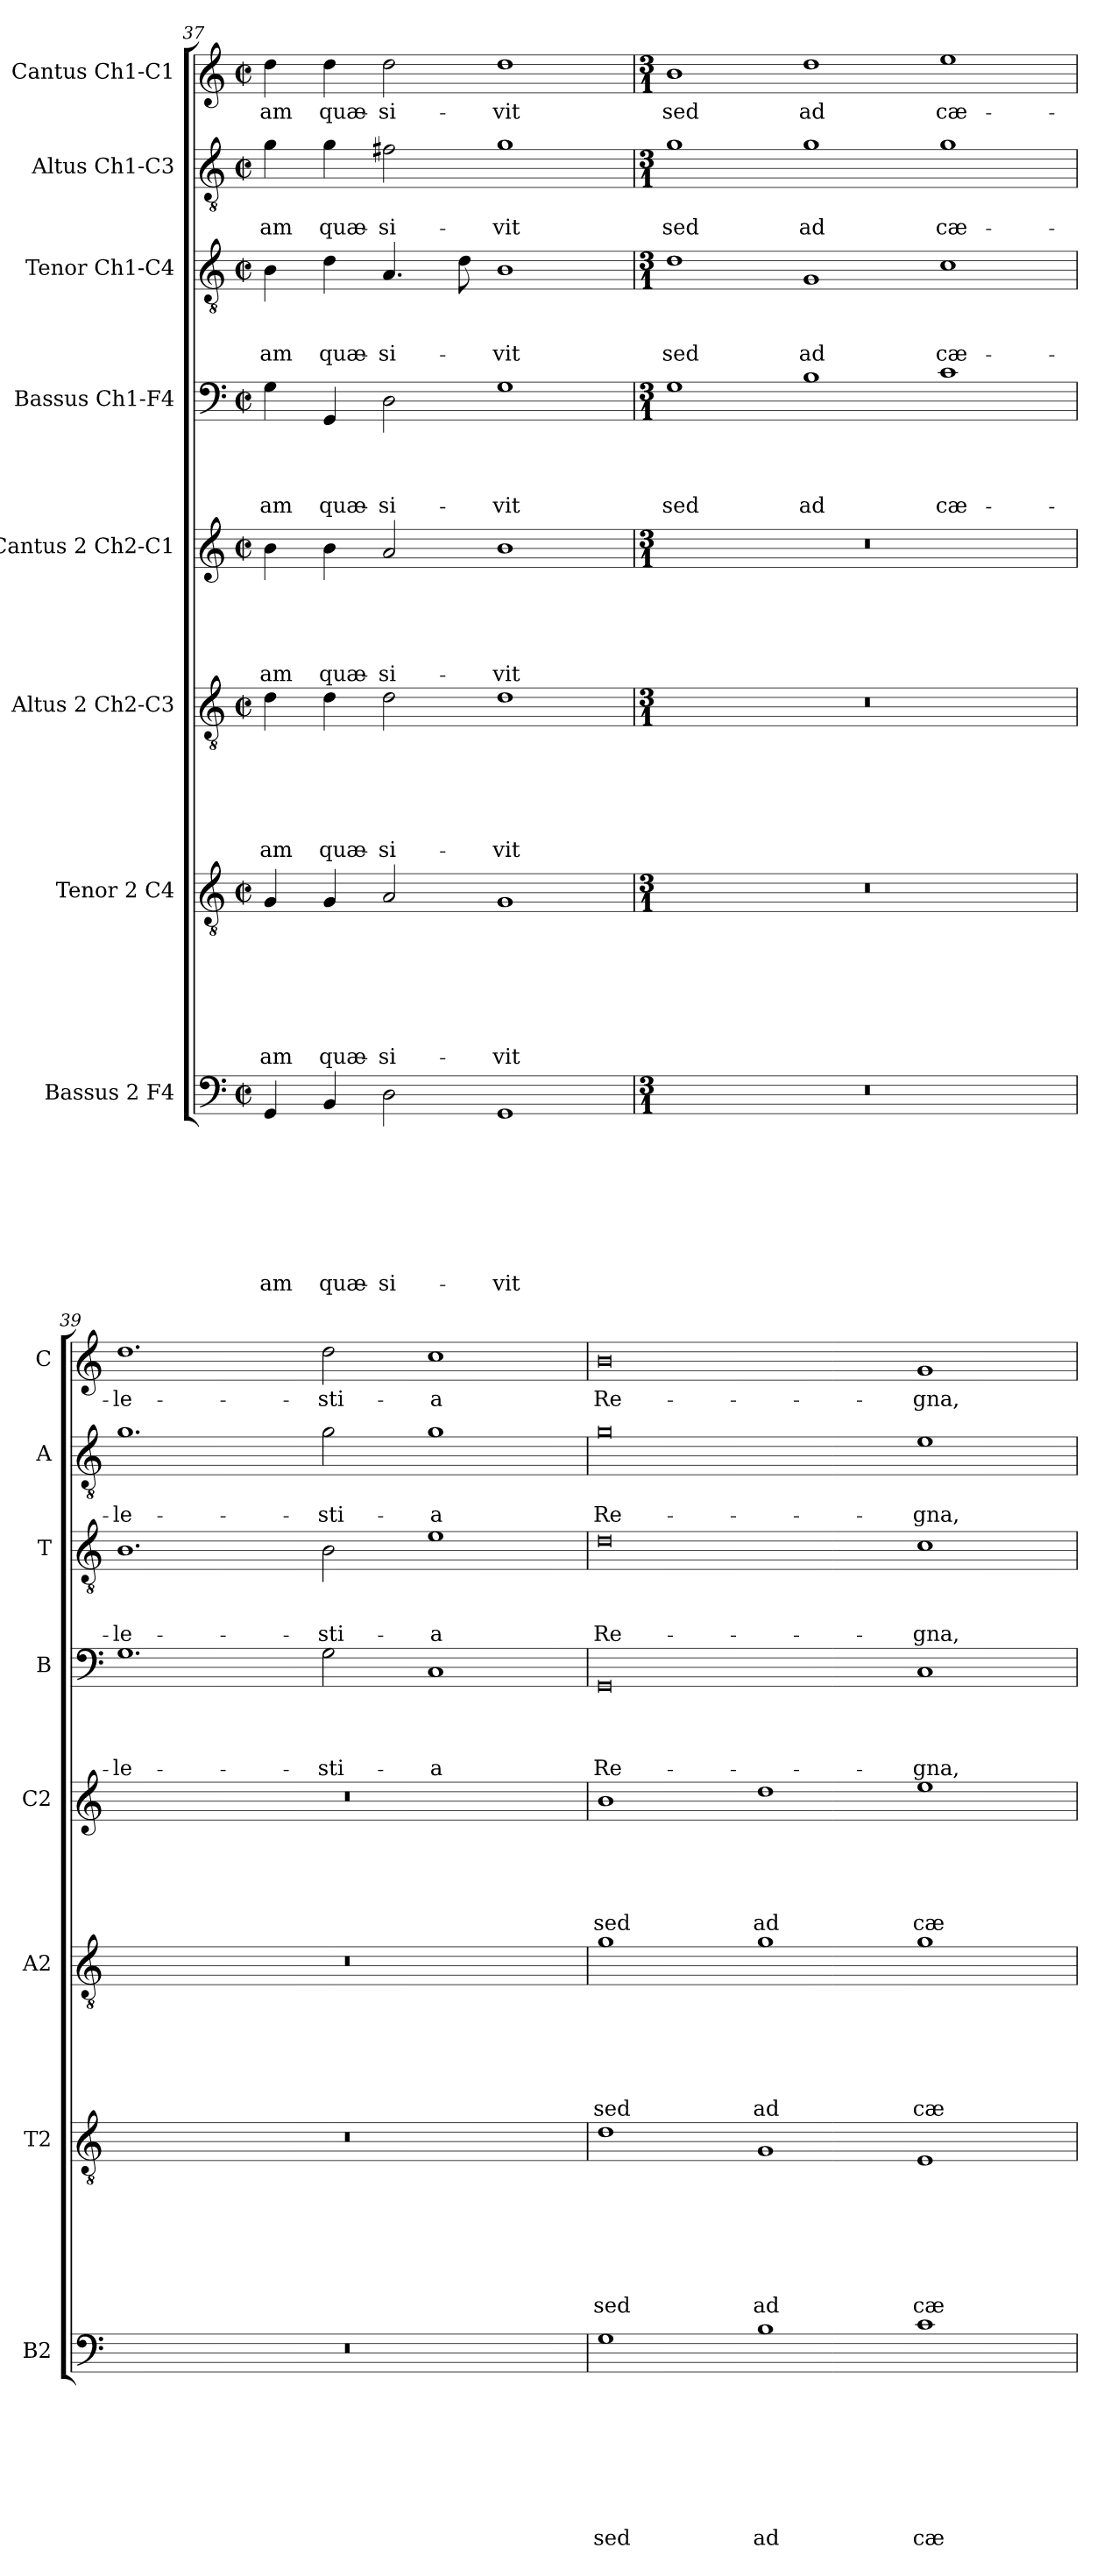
**kern	**text	**text	**text	**text	**text	**text	**text	**text	**kern	**text	**text	**text	**text	**text	**text	**text	**kern	**text	**text	**text	**text	**text	**text	**kern	**text	**text	**text	**text	**text	**kern	**text	**text	**text	**text	**kern	**text	**text	**text	**kern	**text	**text	**kern	**text
*part8	*part8	*part8	*part8	*part8	*part8	*part8	*part8	*part8	*part7	*part7	*part7	*part7	*part7	*part7	*part7	*part7	*part6	*part6	*part6	*part6	*part6	*part6	*part6	*part5	*part5	*part5	*part5	*part5	*part5	*part4	*part4	*part4	*part4	*part4	*part3	*part3	*part3	*part3	*part2	*part2	*part2	*part1	*part1
*staff8	*staff8	*staff8	*staff8	*staff8	*staff8	*staff8	*staff8	*staff8	*staff7	*staff7	*staff7	*staff7	*staff7	*staff7	*staff7	*staff7	*staff6	*staff6	*staff6	*staff6	*staff6	*staff6	*staff6	*staff5	*staff5	*staff5	*staff5	*staff5	*staff5	*staff4	*staff4	*staff4	*staff4	*staff4	*staff3	*staff3	*staff3	*staff3	*staff2	*staff2	*staff2	*staff1	*staff1
*I"Bassus 2 F4	*	*	*	*	*	*	*	*	*I"Tenor 2 C4	*	*	*	*	*	*	*	*I"Altus 2 Ch2-C3	*	*	*	*	*	*	*I"Cantus 2 Ch2-C1	*	*	*	*	*	*I"Bassus  Ch1-F4	*	*	*	*	*I"Tenor Ch1-C4	*	*	*	*I"Altus  Ch1-C3	*	*	*I"Cantus Ch1-C1	*
*I'B2	*	*	*	*	*	*	*	*	*I'T2	*	*	*	*	*	*	*	*I'A2	*	*	*	*	*	*	*I'C2	*	*	*	*	*	*I'B	*	*	*	*	*I'T	*	*	*	*I'A	*	*	*I'C	*
*clefF4	*	*	*	*	*	*	*	*	*clefGv2	*	*	*	*	*	*	*	*clefGv2	*	*	*	*	*	*	*clefG2	*	*	*	*	*	*clefF4	*	*	*	*	*clefGv2	*	*	*	*clefGv2	*	*	*clefG2	*
*k[]	*	*	*	*	*	*	*	*	*k[]	*	*	*	*	*	*	*	*k[]	*	*	*	*	*	*	*k[]	*	*	*	*	*	*k[]	*	*	*	*	*k[]	*	*	*	*k[]	*	*	*k[]	*
*C:	*	*	*	*	*	*	*	*	*C:	*	*	*	*	*	*	*	*C:	*	*	*	*	*	*	*C:	*	*	*	*	*	*C:	*	*	*	*	*C:	*	*	*	*C:	*	*	*C:	*
*M2/2	*	*	*	*	*	*	*	*	*M2/2	*	*	*	*	*	*	*	*M2/2	*	*	*	*	*	*	*M2/2	*	*	*	*	*	*M2/2	*	*	*	*	*M2/2	*	*	*	*M2/2	*	*	*M2/2	*
*met(c|)	*	*	*	*	*	*	*	*	*met(c|)	*	*	*	*	*	*	*	*met(c|)	*	*	*	*	*	*	*met(c|)	*	*	*	*	*	*met(c|)	*	*	*	*	*met(c|)	*	*	*	*met(c|)	*	*	*met(c|)	*
=37	=37	=37	=37	=37	=37	=37	=37	=37	=37	=37	=37	=37	=37	=37	=37	=37	=37	=37	=37	=37	=37	=37	=37	=37	=37	=37	=37	=37	=37	=37	=37	=37	=37	=37	=37	=37	=37	=37	=37	=37	=37	=37	=37
!	!	!	!	!	!	!	!	!LO:LY:b	!	!	!	!	!	!	!	!LO:LY:b	!	!	!	!	!	!	!LO:LY:b	!	!	!	!	!	!LO:LY:b	!	!	!	!	!LO:LY:b	!	!	!	!LO:LY:b	!	!	!LO:LY:b	!	!LO:LY:b
4GG/	.	.	.	.	.	.	.	-am	4G/	.	.	.	.	.	.	-am	4d\	.	.	.	.	.	-am	4b\	.	.	.	.	-am	4G\	.	.	.	-am	4B\	.	.	-am	4g\	.	-am	4dd\	-am
!	!	!	!	!	!	!	!	!LO:LY:b	!	!	!	!	!	!	!	!LO:LY:b	!	!	!	!	!	!	!LO:LY:b	!	!	!	!	!	!LO:LY:b	!	!	!	!	!LO:LY:b	!	!	!	!LO:LY:b	!	!	!LO:LY:b	!	!LO:LY:b
4BB/	.	.	.	.	.	.	.	quæ-	4G/	.	.	.	.	.	.	quæ-	4d\	.	.	.	.	.	quæ-	4b\	.	.	.	.	quæ-	4GG/	.	.	.	quæ-	4d\	.	.	quæ-	4g\	.	quæ-	4dd\	quæ-
!	!	!	!	!	!	!	!	!LO:LY:b	!	!	!	!	!	!	!	!LO:LY:b	!	!	!	!	!	!	!LO:LY:b	!	!	!	!	!	!LO:LY:b	!	!	!	!	!LO:LY:b	!	!	!	!LO:LY:b	!	!	!LO:LY:b	!	!LO:LY:b
2D\	.	.	.	.	.	.	.	-si-	2A/	.	.	.	.	.	.	-si-	2d\	.	.	.	.	.	-si-	2a/	.	.	.	.	-si-	2D\	.	.	.	-si-	4.A/	.	.	-si-	2f#X\	.	-si-	2dd\	-si-
.	.	.	.	.	.	.	.	.	.	.	.	.	.	.	.	.	.	.	.	.	.	.	.	.	.	.	.	.	.	.	.	.	.	.	8d\	.	.	.	.	.	.	.	.
!	!	!	!	!	!	!	!	!LO:LY:b	!	!	!	!	!	!	!	!LO:LY:b	!	!	!	!	!	!	!LO:LY:b	!	!	!	!	!	!LO:LY:b	!	!	!	!	!LO:LY:b	!	!	!	!LO:LY:b	!	!	!LO:LY:b	!	!LO:LY:b
1GG	.	.	.	.	.	.	.	-vit	1G	.	.	.	.	.	.	-vit	1d	.	.	.	.	.	-vit	1b	.	.	.	.	-vit	1G	.	.	.	-vit	1B	.	.	-vit	1g	.	-vit	1dd	-vit
=38	=38	=38	=38	=38	=38	=38	=38	=38	=38	=38	=38	=38	=38	=38	=38	=38	=38	=38	=38	=38	=38	=38	=38	=38	=38	=38	=38	=38	=38	=38	=38	=38	=38	=38	=38	=38	=38	=38	=38	=38	=38	=38	=38
*M3/1	*	*	*	*	*	*	*	*	*M3/1	*	*	*	*	*	*	*	*M3/1	*	*	*	*	*	*	*M3/1	*	*	*	*	*	*M3/1	*	*	*	*	*M3/1	*	*	*	*M3/1	*	*	*M3/1	*
!	!	!	!	!	!	!	!	!	!	!	!	!	!	!	!	!	!	!	!	!	!	!	!	!	!	!	!	!	!	!	!	!	!	!LO:LY:b	!	!	!	!LO:LY:b	!	!	!LO:LY:b	!	!LO:LY:b
0.r	.	.	.	.	.	.	.	.	0.r	.	.	.	.	.	.	.	0.r	.	.	.	.	.	.	0.r	.	.	.	.	.	1G	.	.	.	sed	1d	.	.	sed	1g	.	sed	1b	sed
!	!	!	!	!	!	!	!	!	!	!	!	!	!	!	!	!	!	!	!	!	!	!	!	!	!	!	!	!	!	!	!	!	!	!LO:LY:b	!	!	!	!LO:LY:b	!	!	!LO:LY:b	!	!LO:LY:b
.	.	.	.	.	.	.	.	.	.	.	.	.	.	.	.	.	.	.	.	.	.	.	.	.	.	.	.	.	.	1B	.	.	.	ad	1G	.	.	ad	1g	.	ad	1dd	ad
!	!	!	!	!	!	!	!	!	!	!	!	!	!	!	!	!	!	!	!	!	!	!	!	!	!	!	!	!	!	!	!	!	!	!LO:LY:b	!	!	!	!LO:LY:b	!	!	!LO:LY:b	!	!LO:LY:b
.	.	.	.	.	.	.	.	.	.	.	.	.	.	.	.	.	.	.	.	.	.	.	.	.	.	.	.	.	.	1c	.	.	.	cæ-	1c	.	.	cæ-	1g	.	cæ-	1ee	cæ-
=39	=39	=39	=39	=39	=39	=39	=39	=39	=39	=39	=39	=39	=39	=39	=39	=39	=39	=39	=39	=39	=39	=39	=39	=39	=39	=39	=39	=39	=39	=39	=39	=39	=39	=39	=39	=39	=39	=39	=39	=39	=39	=39	=39
!	!	!	!	!	!	!	!	!	!	!	!	!	!	!	!	!	!	!	!	!	!	!	!	!	!	!	!	!	!	!	!	!	!	!LO:LY:b	!	!	!	!LO:LY:b	!	!	!LO:LY:b	!	!LO:LY:b
0.r	.	.	.	.	.	.	.	.	0.r	.	.	.	.	.	.	.	0.r	.	.	.	.	.	.	0.r	.	.	.	.	.	1.G	.	.	.	-le-	1.B	.	.	-le-	1.g	.	-le-	1.dd	-le-
!	!	!	!	!	!	!	!	!	!	!	!	!	!	!	!	!	!	!	!	!	!	!	!	!	!	!	!	!	!	!	!	!	!	!LO:LY:b	!	!	!	!LO:LY:b	!	!	!LO:LY:b	!	!LO:LY:b
.	.	.	.	.	.	.	.	.	.	.	.	.	.	.	.	.	.	.	.	.	.	.	.	.	.	.	.	.	.	2G\	.	.	.	-sti-	2B\	.	.	-sti-	2g\	.	-sti-	2dd\	-sti-
!	!	!	!	!	!	!	!	!	!	!	!	!	!	!	!	!	!	!	!	!	!	!	!	!	!	!	!	!	!	!	!	!	!	!LO:LY:b	!	!	!	!LO:LY:b	!	!	!LO:LY:b	!	!LO:LY:b
.	.	.	.	.	.	.	.	.	.	.	.	.	.	.	.	.	.	.	.	.	.	.	.	.	.	.	.	.	.	1C	.	.	.	-a	1e	.	.	-a	1g	.	-a	1cc	-a
!!LO:PB:g=z
=40	=40	=40	=40	=40	=40	=40	=40	=40	=40	=40	=40	=40	=40	=40	=40	=40	=40	=40	=40	=40	=40	=40	=40	=40	=40	=40	=40	=40	=40	=40	=40	=40	=40	=40	=40	=40	=40	=40	=40	=40	=40	=40	=40
!	!	!	!	!	!	!	!	!LO:LY:b	!	!	!	!	!	!	!	!LO:LY:b	!	!	!	!	!	!	!LO:LY:b	!	!	!	!	!	!LO:LY:b	!	!	!	!	!LO:LY:b	!	!	!	!LO:LY:b	!	!	!LO:LY:b	!	!LO:LY:b
1G	.	.	.	.	.	.	.	sed	1d	.	.	.	.	.	.	sed	1g	.	.	.	.	.	sed	1b	.	.	.	.	sed	0GG	.	.	.	Re-	0d	.	.	Re-	0g	.	Re-	0b	Re-
!	!	!	!	!	!	!	!	!LO:LY:b	!	!	!	!	!	!	!	!LO:LY:b	!	!	!	!	!	!	!LO:LY:b	!	!	!	!	!	!LO:LY:b	!	!	!	!	!	!	!	!	!	!	!	!	!	!
1B	.	.	.	.	.	.	.	ad	1G	.	.	.	.	.	.	ad	1g	.	.	.	.	.	ad	1dd	.	.	.	.	ad	.	.	.	.	.	.	.	.	.	.	.	.	.	.
!	!	!	!	!	!	!	!	!LO:LY:b	!	!	!	!	!	!	!	!LO:LY:b	!	!	!	!	!	!	!LO:LY:b	!	!	!	!	!	!LO:LY:b	!	!	!	!	!LO:LY:b	!	!	!	!LO:LY:b	!	!	!LO:LY:b	!	!LO:LY:b
1c	.	.	.	.	.	.	.	cæ-	1E	.	.	.	.	.	.	cæ-	1g	.	.	.	.	.	cæ-	1ee	.	.	.	.	cæ-	1C	.	.	.	-gna,	1c	.	.	-gna,	1e	.	-gna,	1g	-gna,
=	=	=	=	=	=	=	=	=	=	=	=	=	=	=	=	=	=	=	=	=	=	=	=	=	=	=	=	=	=	=	=	=	=	=	=	=	=	=	=	=	=	=	=
*-	*-	*-	*-	*-	*-	*-	*-	*-	*-	*-	*-	*-	*-	*-	*-	*-	*-	*-	*-	*-	*-	*-	*-	*-	*-	*-	*-	*-	*-	*-	*-	*-	*-	*-	*-	*-	*-	*-	*-	*-	*-	*-	*-
